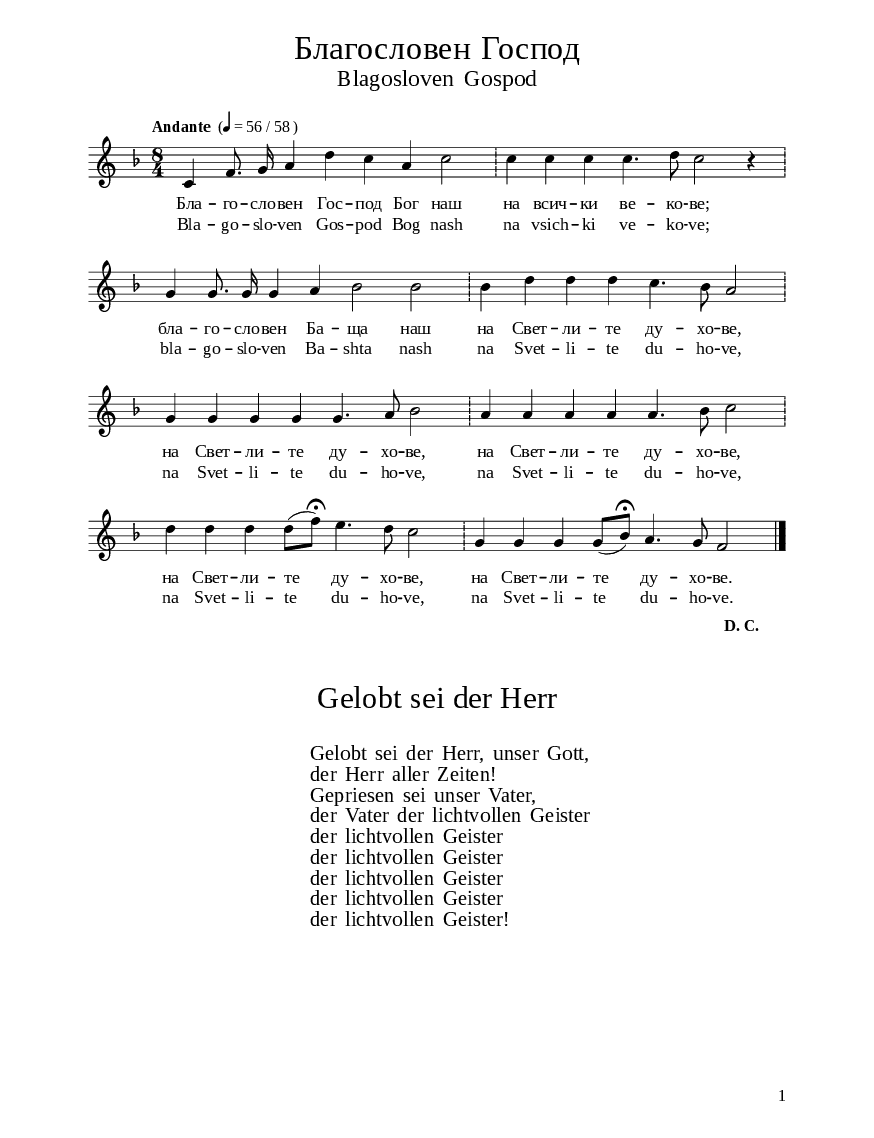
\version "2.20.0"

\paper {
  #(set-paper-size "a5")
}

\bookpart {
  \paper {
    print-all-headers = ##t
    print-page-number = ##t
    print-first-page-number = ##t

    % put page numbers on the bottom
    oddHeaderMarkup = \markup ""
    evenHeaderMarkup = \markup ""
    oddFooterMarkup = \markup
    \fill-line {
      ""
      \on-the-fly #print-page-number-check-first \fromproperty #'page:page-number-string
    }
    evenFooterMarkup = \markup
    \fill-line {
      \on-the-fly #print-page-number-check-first \fromproperty #'page:page-number-string
      ""
    }

    left-margin = 1.5\cm
    right-margin = 1.5\cm
    top-margin = 1.6\cm
    bottom-margin = 1.2\cm
    ragged-bottom = ##t % do not spread the staves to fill the whole vertical space

    % change lyrics and titles font (affects notes also)
    fonts =
    #(make-pango-font-tree
      "Times New Roman"
      "DejaVu Sans"
      "DejaVu Sans Mono"
      (/ (* staff-height pt) 3.6))

    % change distance between staves
    system-system-spacing =
    #'((basic-distance . 12)
       (minimum-distance . 6)
       (padding . 1)
       (stretchability . 12))
  }

  \header {
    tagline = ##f
  }

  \score{
    \layout {
      indent = 0.0\cm % remove first line indentation
      %ragged-last = ##t % do not spread last line to fill the whole space
      \context {
        \Score
        \omit BarNumber %remove bar numbers
      } % context

      \context {
        % change staff size
        \Staff
        fontSize = #+0 % affects notes size only
        \override StaffSymbol #'staff-space = #(magstep -3)
        \override StaffSymbol #'thickness = #0.5
        \override BarLine #'hair-thickness = #1
        %\override StaffSymbol #'ledger-line-thickness = #'(0 . 0)
      }

      \context {
        % adjust space between staff and lyrics and between the two lyric lines
        \Lyrics
        \override VerticalAxisGroup.nonstaff-relatedstaff-spacing = #'((basic-distance . 4.5))
        \override VerticalAxisGroup.nonstaff-nonstaff-spacing = #'((minimum-distance . 2))
      }
    } % layout

    \new Voice \absolute  {
      \clef treble
      \key f \major
      % \tempo "Andante" 4 = 56 - 58
      \tempo \markup {
        % make tempo note smaller
        \concat {
          "Andante " \normal-text { " (" }
          \teeny \general-align #Y #DOWN \note #"4" #0.8
          \normal-text { " = 56 / 58 )" }
        }
      }
      \autoBeamOff

      \time 8/4 c'4 f'8. g'16 a'4 d'' c'' a' c''2 | \bar "!" c''4 c'' c'' c''4. d''8 c''2 r4 | \bar "!" \break
      g'4 g'8. g'16 g'4 a' bes'2 bes' | \bar "!" bes'4 d'' d'' d'' c''4. bes'8 a'2 | \bar "!" \break
      g'4 g' g' g' g'4. a'8 bes'2 | \bar "!" a'4 a' a' a' a'4. bes'8 c''2 | \bar "!" \break
      d''4 d'' d'' d''8 ([f'']) \fermata e''4. d''8 c''2 | \bar "!" g'4 g' g' g'8 ([ bes' ]) \fermata a'4. g'8 f'2 | \bar "|."
    }

    \addlyrics {
      Бла -- го --
      сло -- вен Гос -- под Бог наш на всич -- ки ве
      -- ко -- ве; бла -- го -- сло -- вен Ба -- ща наш
      на Свет -- ли -- те ду -- хо -- ве, на Свет --
      ли -- те ду -- хо -- ве, на Свет -- ли -- те ду
      -- хо -- ве, на Свет -- ли -- те ду -- хо -- ве,
      на Свет -- ли -- те ду -- хо -- ве.}
      \addlyrics {
        Bla -- go --
        slo -- ven Gos -- pod Bog nash na vsich -- ki ve
        -- ko -- ve; bla -- go -- slo -- ven Ba -- shta nash
        na Svet -- li -- te du -- ho -- ve, na Svet --
        li -- te du -- ho -- ve, na Svet -- li -- te du
        -- ho -- ve, na Svet -- li -- te du -- ho -- ve,
        na Svet -- li -- te du -- ho -- ve.
      }

      \header {
        title = \markup \column \normal-text \fontsize #2.5 {
          \center-align
          \line { Благословен Господ}
          \vspace #-0.6
          \center-align
          \line \fontsize #-3 { Blagosloven Gospod }
          \vspace #-0.8
          \center-align
          \line \fontsize #-3 { " " }
        }
      }

      \midi{}

    } % score

    \markup \halign #-38 \raise #2.8 {
      \column  {
        \line  \halign #-3.8 {
          \bold  { "D. C." }
        }
      }
    }

    \markup \null
    \markup \null

    % include foreign translation(s) of the song
    \version "2.20.0"

\markup \fill-line { \fontsize #6 "Gelobt sei der Herr" }
\markup \null
\markup \null
\markup \fontsize #+2.5 {
  \hspace #20
  \override #'(baseline-skip . 2)
  \column {
    \line { "   " }

    \line { " "Gelobt sei der Herr, unser Gott,}

    \line { " "der Herr aller Zeiten!}

    \line { " "Gepriesen sei unser Vater,}

    \line { " "der Vater der lichtvollen Geister}

    \line { " "der lichtvollen Geister}

    \line { " "der lichtvollen Geister}

    \line { " "der lichtvollen Geister}

    \line { " "der lichtvollen Geister}

    \line { " "der lichtvollen Geister!}

  }
}


  } % bookpart
